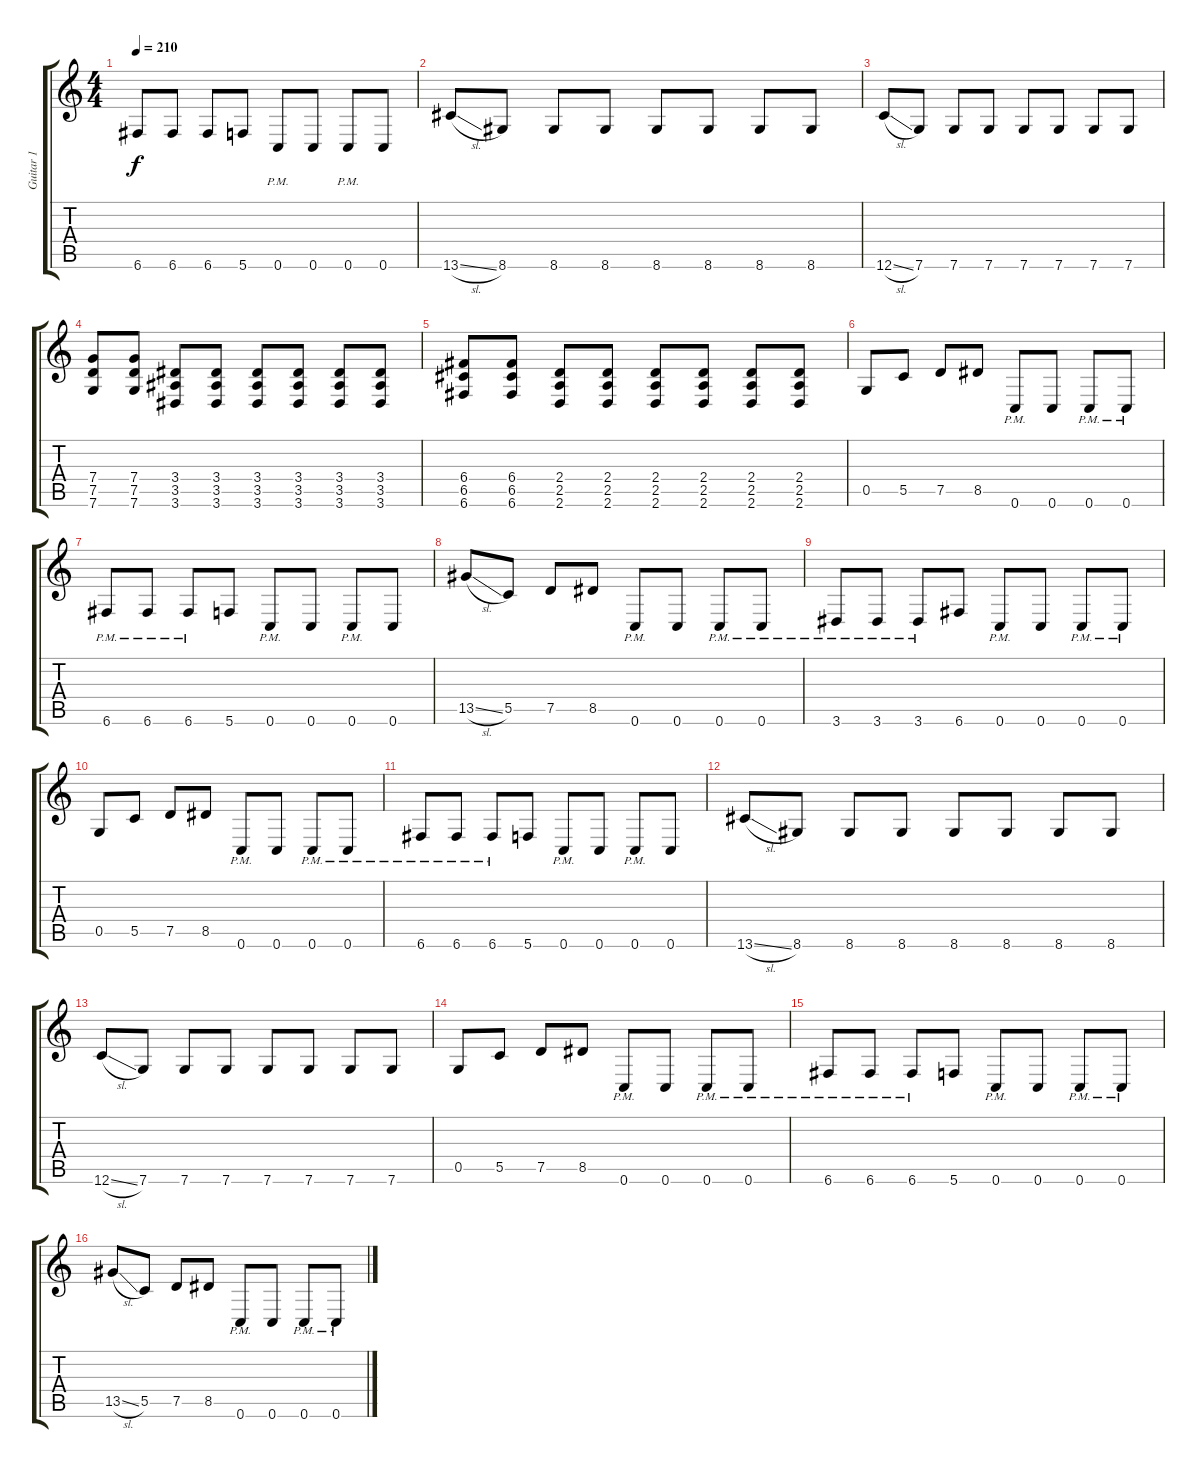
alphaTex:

\track ("Guitar 1" "Guitar 1") {instrument overdrivenguitar}
\staff {score tabs}
\tuning (D4 A3 F3 C3 G2 C2) {hide}
\ts (4 4)
\tempo 210
\clef g2
\ks c
6.6.8{dy f} 6.6.8 6.6.8 5.6.8 0.6{pm}.8 0.6.8 0.6{pm}.8 0.6.8 |
13.6{sl}.8 8.6.8 8.6.8 8.6.8 8.6.8 8.6.8 8.6.8 8.6.8 |
12.6{sl}.8 7.6.8 7.6.8 7.6.8 7.6.8 7.6.8 7.6.8 7.6.8 |
(7.4 7.5 7.6).8 (7.4 7.5 7.6).8 (3.4 3.5 3.6).8 (3.4 3.5 3.6).8 (3.4 3.5 3.6).8 (3.4 3.5 3.6).8 (3.4 3.5 3.6).8 (3.4 3.5 3.6).8 |
(6.4 6.5 6.6).8 (6.4 6.5 6.6).8 (2.4 2.5 2.6).8 (2.4 2.5 2.6).8 (2.4 2.5 2.6).8 (2.4 2.5 2.6).8 (2.4 2.5 2.6).8 (2.4 2.5 2.6).8 |
0.5.8 5.5.8 7.5.8 8.5.8 0.6{pm}.8 0.6.8 0.6{pm}.8 0.6{pm}.8 |
6.6{pm}.8 6.6{pm}.8 6.6{pm}.8 5.6.8 0.6{pm}.8 0.6.8 0.6{pm}.8 0.6.8 |
13.5{sl}.8 5.5.8 7.5.8 8.5.8 0.6{pm}.8 0.6.8 0.6{pm}.8 0.6{pm}.8 |
3.6{pm}.8 3.6{pm}.8 3.6{pm}.8 6.6.8 0.6{pm}.8 0.6.8 0.6{pm}.8 0.6{pm}.8 |
0.5.8 5.5.8 7.5.8 8.5.8 0.6{pm}.8 0.6.8 0.6{pm}.8 0.6{pm}.8 |
6.6{pm}.8 6.6{pm}.8 6.6{pm}.8 5.6.8 0.6{pm}.8 0.6.8 0.6{pm}.8 0.6.8 |
13.6{sl}.8 8.6.8 8.6.8 8.6.8 8.6.8 8.6.8 8.6.8 8.6.8 |
12.6{sl}.8 7.6.8 7.6.8 7.6.8 7.6.8 7.6.8 7.6.8 7.6.8 |
0.5.8 5.5.8 7.5.8 8.5.8 0.6{pm}.8 0.6.8 0.6{pm}.8 0.6{pm}.8 |
6.6{pm}.8 6.6{pm}.8 6.6{pm}.8 5.6.8 0.6{pm}.8 0.6.8 0.6{pm}.8 0.6{pm}.8 |
13.5{sl}.8 5.5.8 7.5.8 8.5.8 0.6{pm}.8 0.6.8 0.6{pm}.8 0.6{pm}.8
